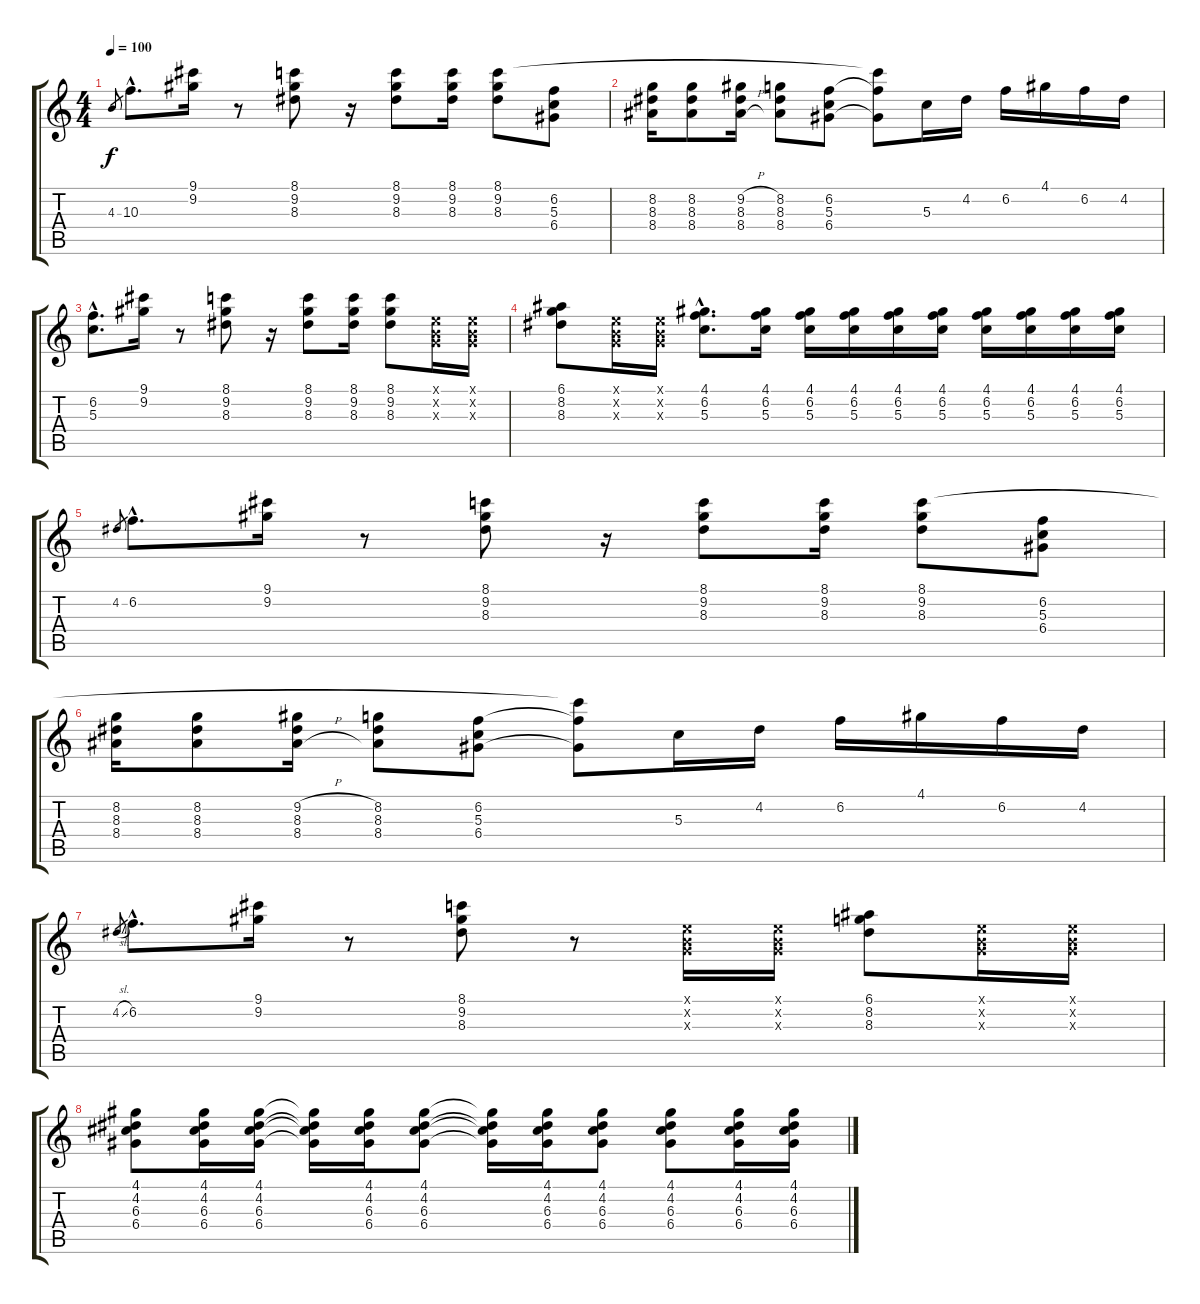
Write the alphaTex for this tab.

\track "" {instrument acousticguitarsteel}
\staff {score tabs}
\tuning (E4 B3 G3 D3 A2 E2) {hide}
\ts (4 4)
\tempo 100
\clef g2
\ks c
4.3.8{gr dy f instrument acousticguitarsteel} 10.3{hac}.8{d} (9.1 9.2).16 r.8 (8.1 9.2 8.3).8 r.16 (8.1 9.2 8.3).8 (8.1 9.2 8.3).16 (8.1 9.2 8.3).8 (6.2 5.3 6.4).8 |
(8.2 8.3 8.4).16 (8.2 8.3 8.4).8 (9.2{h} 8.3{h} 8.4{h}).16 (8.2 8.3 8.4).8 (6.2 5.3 6.4).8 (8.1{t} 6.2{t} 6.4{t}).8 5.3.16 4.2.16 6.2.16 4.1.16 6.2.16 4.2.16 |
(6.2{hac} 5.3{hac}).8{d} (9.1 9.2).16 r.8 (8.1 9.2 8.3).8 r.16 (8.1 9.2 8.3).8 (8.1 9.2 8.3).16 (8.1 9.2 8.3).8 (0.1{x} 0.2{x} 0.3{x}).16 (0.1{x} 0.2{x} 0.3{x}).16 |
(6.1 8.2 8.3).8 (0.1{x} 0.2{x} 0.3{x}).16 (0.1{x} 0.2{x} 0.3{x}).16 (4.1{hac} 6.2{hac} 5.3{hac}).8{d} (4.1 6.2 5.3).16 (4.1 6.2 5.3).16 (4.1 6.2 5.3).16 (4.1 6.2 5.3).16 (4.1 6.2 5.3).16 (4.1 6.2 5.3).16 (4.1 6.2 5.3).16 (4.1 6.2 5.3).16 (4.1 6.2 5.3).16 |
4.2.8{gr} 6.2{hac}.8{d} (9.1 9.2).16 r.8 (8.1 9.2 8.3).8 r.16 (8.1 9.2 8.3).8 (8.1 9.2 8.3).16 (8.1 9.2 8.3).8 (6.2 5.3 6.4).8 |
(8.2 8.3 8.4).16 (8.2 8.3 8.4).8 (9.2{h} 8.3{h} 8.4{h}).16 (8.2 8.3 8.4).8 (6.2 5.3 6.4).8 (8.1{t} 6.2{t} 6.4{t}).8 5.3.16 4.2.16 6.2.16 4.1.16 6.2.16 4.2.16 |
4.2{sl}.8{gr} 6.2{hac}.8{d} (9.1 9.2).16 r.8 (8.1 9.2 8.3).8 r.8 (0.1{x} 0.2{x} 0.3{x}).16 (0.1{x} 0.2{x} 0.3{x}).16 (6.1 8.2 8.3).8 (0.1{x} 0.2{x} 0.3{x}).16 (0.1{x} 0.2{x} 0.3{x}).16 |
(4.1 4.2 6.3 6.4).8 (4.1 4.2 6.3 6.4).16 (4.1 4.2 6.3 6.4).16 (4.1{t} 4.2{t} 6.3{t} 6.4{t}).16 (4.1 4.2 6.3 6.4).16 (4.1 4.2 6.3 6.4).8 (4.1{t} 4.2{t} 6.3{t} 6.4{t}).16 (4.1 4.2 6.3 6.4).16 (4.1 4.2 6.3 6.4).8 (4.1 4.2 6.3 6.4).8 (4.1 4.2 6.3 6.4).16 (4.1 4.2 6.3 6.4).16
